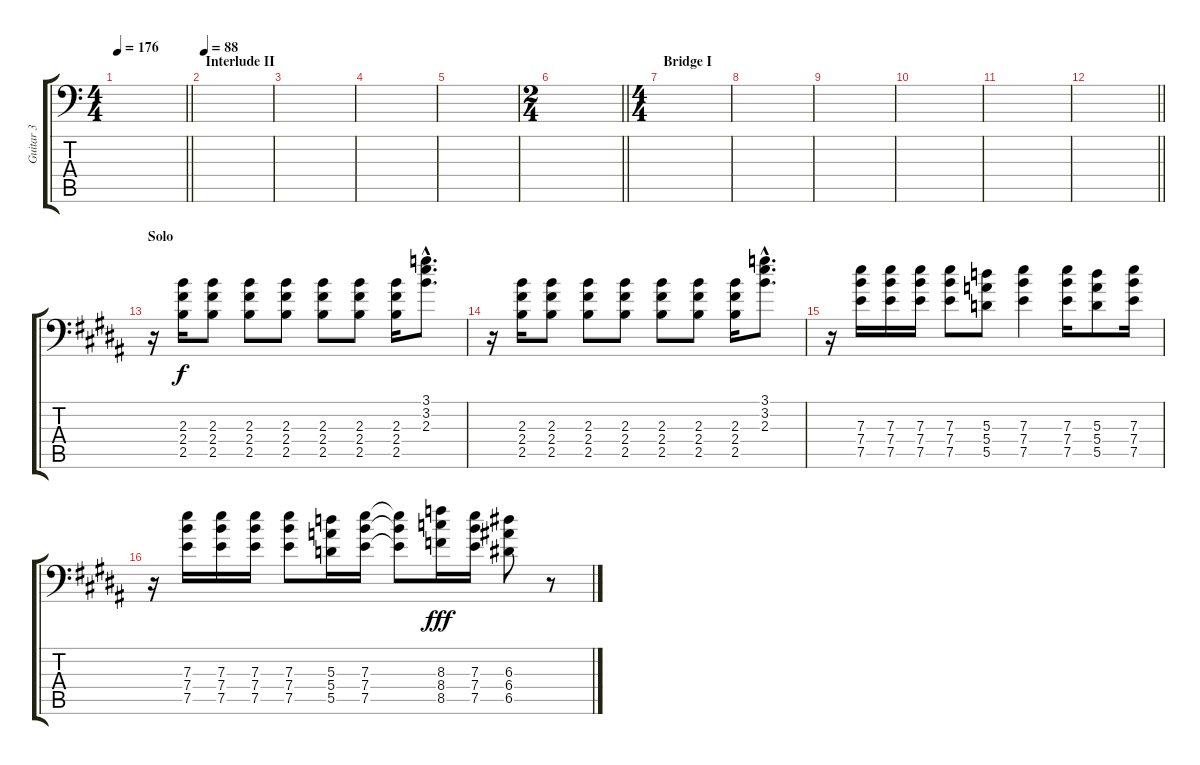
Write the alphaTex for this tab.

\track ("Guitar 3" "Guitar 3") {instrument overdrivenguitar}
\staff {score tabs}
\tuning (E4 Db4 A3 E3 A2 A1) {hide}
\ts (4 4)
\tempo 176
\clef f4
\barLineRight lightlight
\ks c
|
\section ("" "Interlude II")
\tempo 88
|
|
|
|
\ts (2 4)
\barLineRight lightlight
|
\ts (4 4)
\section ("" "Bridge I")
|
|
|
|
|
\barLineRight lightlight
|
\section ("" "Solo")
\ks b
r.16 (2.3 2.4 2.5).16 (2.3 2.4 2.5).8 (2.3 2.4 2.5).8 (2.3 2.4 2.5).8 (2.3 2.4 2.5).8 (2.3 2.4 2.5).8 (2.3 2.4 2.5).16 (3.1{hac} 3.2{hac} 2.3{hac}).8{d} |
r.16 (2.3 2.4 2.5).16 (2.3 2.4 2.5).8 (2.3 2.4 2.5).8 (2.3 2.4 2.5).8 (2.3 2.4 2.5).8 (2.3 2.4 2.5).8 (2.3 2.4 2.5).16 (3.1{hac} 3.2{hac} 2.3{hac}).8{d} |
r.16 (7.3 7.4 7.5).16 (7.3 7.4 7.5).16 (7.3 7.4 7.5).16 (7.3 7.4 7.5).8 (5.3 5.4 5.5).8 (7.3 7.4 7.5).4 (7.3 7.4 7.5).16 (5.3 5.4 5.5).8 (7.3 7.4 7.5).16 |
r.16 (7.3 7.4 7.5).16 (7.3 7.4 7.5).16 (7.3 7.4 7.5).16 (7.3 7.4 7.5).8 (5.3 5.4 5.5).16 (7.3 7.4 7.5).16 (7.3{t} 7.4{t} 7.5{t}).8{dy f} (8.3 8.4 8.5).16{dy fff} (7.3 7.4 7.5).16 (6.3 6.4 6.5).8 r.8
